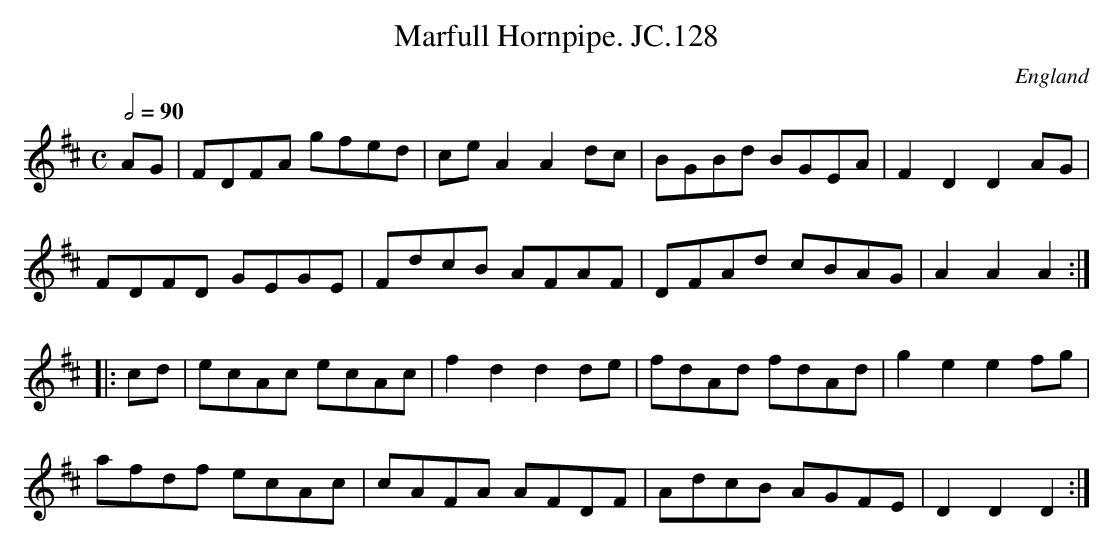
X:1
T:Marfull Hornpipe. JC.128
O:England
M:C
L:1/8
Q:2/4=90
K:D major
AG|\
FDFA gfed|ceA2A2dc|BGBd BGEA|F2D2 D2AG|!
FDFD GEGE|FdcB AFAF|DFAd cBAG|A2A2 A2:|!
|:cd|ecAc ecAc|f2d2d2de|fdAd fdAd|g2e2 e2fg|!
afdf ecAc|cAFA AFDF|AdcB AGFE|D2D2 D2:|
